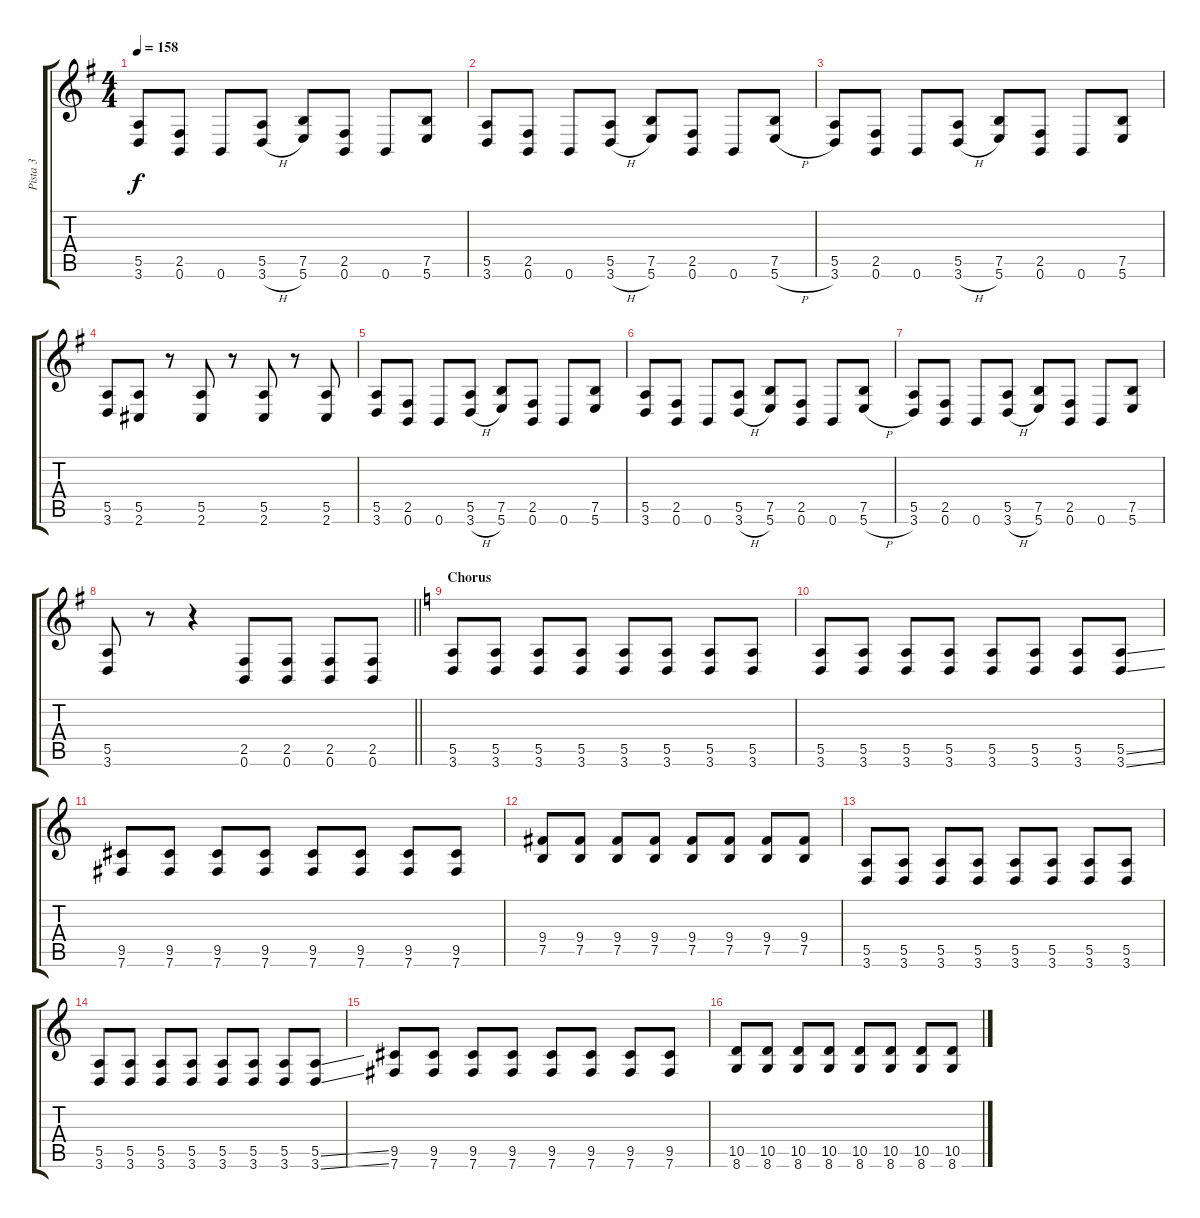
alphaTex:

\track ("Pista 3" "Pista 3") {instrument distortionguitar}
\staff {score tabs}
\tuning (B3 Gb3 E3 A2 E2 B1) {hide}
\ts (4 4)
\tempo 158
\clef g2
\ks g
(5.5 3.6).8{dy f} (2.5 0.6).8 0.6.8 (5.5 3.6{h}).8 (7.5 5.6).8 (2.5 0.6).8 0.6.8 (7.5 5.6).8 |
(5.5 3.6).8 (2.5 0.6).8 0.6.8 (5.5 3.6{h}).8 (7.5 5.6).8 (2.5 0.6).8 0.6.8 (7.5 5.6{h}).8 |
(5.5 3.6).8 (2.5 0.6).8 0.6.8 (5.5 3.6{h}).8 (7.5 5.6).8 (2.5 0.6).8 0.6.8 (7.5 5.6).8 |
(5.5 3.6).8 (5.5 2.6).8 r.8 (5.5 2.6).8 r.8 (5.5 2.6).8 r.8 (5.5 2.6).8 |
(5.5 3.6).8 (2.5 0.6).8 0.6.8 (5.5 3.6{h}).8 (7.5 5.6).8 (2.5 0.6).8 0.6.8 (7.5 5.6).8 |
(5.5 3.6).8 (2.5 0.6).8 0.6.8 (5.5 3.6{h}).8 (7.5 5.6).8 (2.5 0.6).8 0.6.8 (7.5 5.6{h}).8 |
(5.5 3.6).8 (2.5 0.6).8 0.6.8 (5.5 3.6{h}).8 (7.5 5.6).8 (2.5 0.6).8 0.6.8 (7.5 5.6).8 |
\barLineRight lightlight
(5.5 3.6).8 r.8 r.4 (2.5 0.6).8 (2.5 0.6).8 (2.5 0.6).8 (2.5 0.6).8 |
\section ("" "Chorus")
\ks c
(5.5 3.6).8 (5.5 3.6).8 (5.5 3.6).8 (5.5 3.6).8 (5.5 3.6).8 (5.5 3.6).8 (5.5 3.6).8 (5.5 3.6).8 |
(5.5 3.6).8 (5.5 3.6).8 (5.5 3.6).8 (5.5 3.6).8 (5.5 3.6).8 (5.5 3.6).8 (5.5 3.6).8 (5.5{ss} 3.6{ss}).8 |
(9.5 7.6).8 (9.5 7.6).8 (9.5 7.6).8 (9.5 7.6).8 (9.5 7.6).8 (9.5 7.6).8 (9.5 7.6).8 (9.5 7.6).8 |
(9.4 7.5).8 (9.4 7.5).8 (9.4 7.5).8 (9.4 7.5).8 (9.4 7.5).8 (9.4 7.5).8 (9.4 7.5).8 (9.4 7.5).8 |
(5.5 3.6).8 (5.5 3.6).8 (5.5 3.6).8 (5.5 3.6).8 (5.5 3.6).8 (5.5 3.6).8 (5.5 3.6).8 (5.5 3.6).8 |
(5.5 3.6).8 (5.5 3.6).8 (5.5 3.6).8 (5.5 3.6).8 (5.5 3.6).8 (5.5 3.6).8 (5.5 3.6).8 (5.5{ss} 3.6{ss}).8 |
(9.5 7.6).8 (9.5 7.6).8 (9.5 7.6).8 (9.5 7.6).8 (9.5 7.6).8 (9.5 7.6).8 (9.5 7.6).8 (9.5 7.6).8 |
(10.5 8.6).8 (10.5 8.6).8 (10.5 8.6).8 (10.5 8.6).8 (10.5 8.6).8 (10.5 8.6).8 (10.5 8.6).8 (10.5 8.6).8
